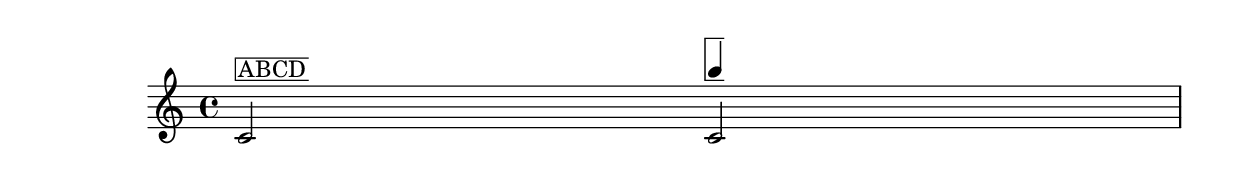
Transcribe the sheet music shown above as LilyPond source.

%% Do not edit this file; it is auto-generated from LSR http://lsr.dsi.unimi.it
%% This file is in the public domain.
\version "2.12.3"

\header {
  lsrtags = "rhythms, text"

  texidoc = "
This example shows how to add a markup command to get a three sided box
around some text (or other markup).

"
  doctitle = "Three-sided box"
} % begin verbatim

% New command to add a three sided box, with sides north, west and south
% Based on the box-stencil command defined in scm/stencil.scm
% Note that ";" is used to comment a line in Scheme
#(define-public (NWS-box-stencil stencil thickness padding)
  "Add a box around STENCIL, producing a new stencil."
  (let* ((x-ext (interval-widen (ly:stencil-extent stencil 0) padding))
         (y-ext (interval-widen (ly:stencil-extent stencil 1) padding))
         (y-rule (make-filled-box-stencil (cons 0 thickness) y-ext))
         (x-rule (make-filled-box-stencil
                  (interval-widen x-ext thickness) (cons 0 thickness))))
;    (set! stencil (ly:stencil-combine-at-edge stencil X 1 y-rule padding))
    (set! stencil (ly:stencil-combine-at-edge stencil X -1 y-rule padding))
    (set! stencil (ly:stencil-combine-at-edge stencil Y 1 x-rule 0.0))
    (set! stencil (ly:stencil-combine-at-edge stencil Y -1 x-rule 0.0))
    stencil))

% The corresponding markup command, based on the \box command defined 
% in scm/define-markup-commands.scm
#(define-markup-command (NWS-box layout props arg) (markup?)
  "Draw a box round @var{arg}.  Looks at @code{thickness},
@code{box-padding} and @code{font-size} properties to determine line
thickness and padding around the markup."  
  (let* ((th (chain-assoc-get 'thickness props  0.1))
         (size (chain-assoc-get 'font-size props 0))
         (pad (* (magstep size)
                 (chain-assoc-get 'box-padding props 0.2)))
         (m (interpret-markup layout props arg)))
    (NWS-box-stencil m th pad)))

% Test it:

\layout { ragged-right = ##f }
\relative c' {
  c2^\markup { \NWS-box ABCD }
  c2^\markup { \NWS-box \note #"4" #1.0 }
}

